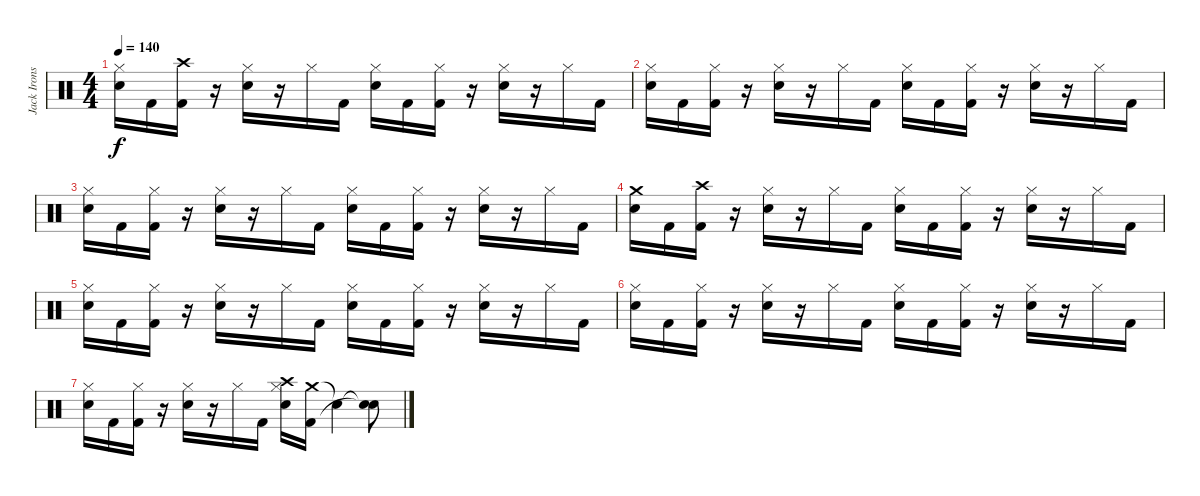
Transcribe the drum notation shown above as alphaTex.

\track ("Jack Irons" "Jack Irons") {instrument percussion}
\staff {score}
\articulation defaults
\ts (4 4)
\tempo 140
\clef neutral
\ks c
("Hi-Hat (closed)" "Snare (hit) 2").16{dy f} "Kick (hit) 2".16 ("Crash high (hit)" "Kick (hit) 2").16 r.16 ("Hi-Hat (closed)" "Snare (hit) 2").16 r.16 "Hi-Hat (closed)".16 "Kick (hit) 2".16 ("Hi-Hat (closed)" "Snare (hit) 2").16 "Kick (hit) 2".16 ("Hi-Hat (closed)" "Kick (hit) 2").16 r.16 ("Hi-Hat (closed)" "Snare (hit) 2").16 r.16 "Hi-Hat (closed)".16 "Kick (hit) 2".16 |
("Hi-Hat (closed)" "Snare (hit) 2").16 "Kick (hit) 2".16 ("Hi-Hat (closed)" "Kick (hit) 2").16 r.16 ("Hi-Hat (closed)" "Snare (hit) 2").16 r.16 "Hi-Hat (closed)".16 "Kick (hit) 2".16 ("Hi-Hat (closed)" "Snare (hit) 2").16 "Kick (hit) 2".16 ("Hi-Hat (closed)" "Kick (hit) 2").16 r.16 ("Hi-Hat (closed)" "Snare (hit) 2").16 r.16 "Hi-Hat (closed)".16 "Kick (hit) 2".16 |
("Hi-Hat (closed)" "Snare (hit) 2").16 "Kick (hit) 2".16 ("Hi-Hat (closed)" "Kick (hit) 2").16 r.16 ("Hi-Hat (closed)" "Snare (hit) 2").16 r.16 "Hi-Hat (closed)".16 "Kick (hit) 2".16 ("Hi-Hat (closed)" "Snare (hit) 2").16 "Kick (hit) 2".16 ("Hi-Hat (closed)" "Kick (hit) 2").16 r.16 ("Hi-Hat (closed)" "Snare (hit) 2").16 r.16 "Hi-Hat (closed)".16 "Kick (hit) 2".16 |
("Crash medium (hit)" "Snare (hit) 2").16 "Kick (hit) 2".16 ("Crash high (hit)" "Kick (hit) 2").16 r.16 ("Hi-Hat (closed)" "Snare (hit) 2").16 r.16 "Hi-Hat (closed)".16 "Kick (hit) 2".16 ("Hi-Hat (closed)" "Snare (hit) 2").16 "Kick (hit) 2".16 ("Hi-Hat (closed)" "Kick (hit) 2").16 r.16 ("Hi-Hat (closed)" "Snare (hit) 2").16 r.16 "Hi-Hat (closed)".16 "Kick (hit) 2".16 |
("Hi-Hat (closed)" "Snare (hit) 2").16 "Kick (hit) 2".16 ("Hi-Hat (closed)" "Kick (hit) 2").16 r.16 ("Hi-Hat (closed)" "Snare (hit) 2").16 r.16 "Hi-Hat (closed)".16 "Kick (hit) 2".16 ("Hi-Hat (closed)" "Snare (hit) 2").16 "Kick (hit) 2".16 ("Hi-Hat (closed)" "Kick (hit) 2").16 r.16 ("Hi-Hat (closed)" "Snare (hit) 2").16 r.16 "Hi-Hat (closed)".16 "Kick (hit) 2".16 |
("Hi-Hat (closed)" "Snare (hit) 2").16 "Kick (hit) 2".16 ("Hi-Hat (closed)" "Kick (hit) 2").16 r.16 ("Hi-Hat (closed)" "Snare (hit) 2").16 r.16 "Hi-Hat (closed)".16 "Kick (hit) 2".16 ("Hi-Hat (closed)" "Snare (hit) 2").16 "Kick (hit) 2".16 ("Hi-Hat (closed)" "Kick (hit) 2").16 r.16 ("Hi-Hat (closed)" "Snare (hit) 2").16 r.16 "Hi-Hat (closed)".16 "Kick (hit) 2".16 |
("Hi-Hat (closed)" "Snare (hit) 2").16 "Kick (hit) 2".16 ("Hi-Hat (closed)" "Kick (hit) 2").16 r.16 ("Hi-Hat (closed)" "Snare (hit) 2").16 r.16 "Hi-Hat (closed)".16 "Kick (hit) 2".16 ("Crash high (hit)" "Hi-Hat (closed)" "Snare (hit) 2").16 ("Crash medium (hit)" "Kick (hit) 2").16 "Snare (hit)"{t}.4 ("Snare (hit)"{t} "Snare (hit)"{t}).8
